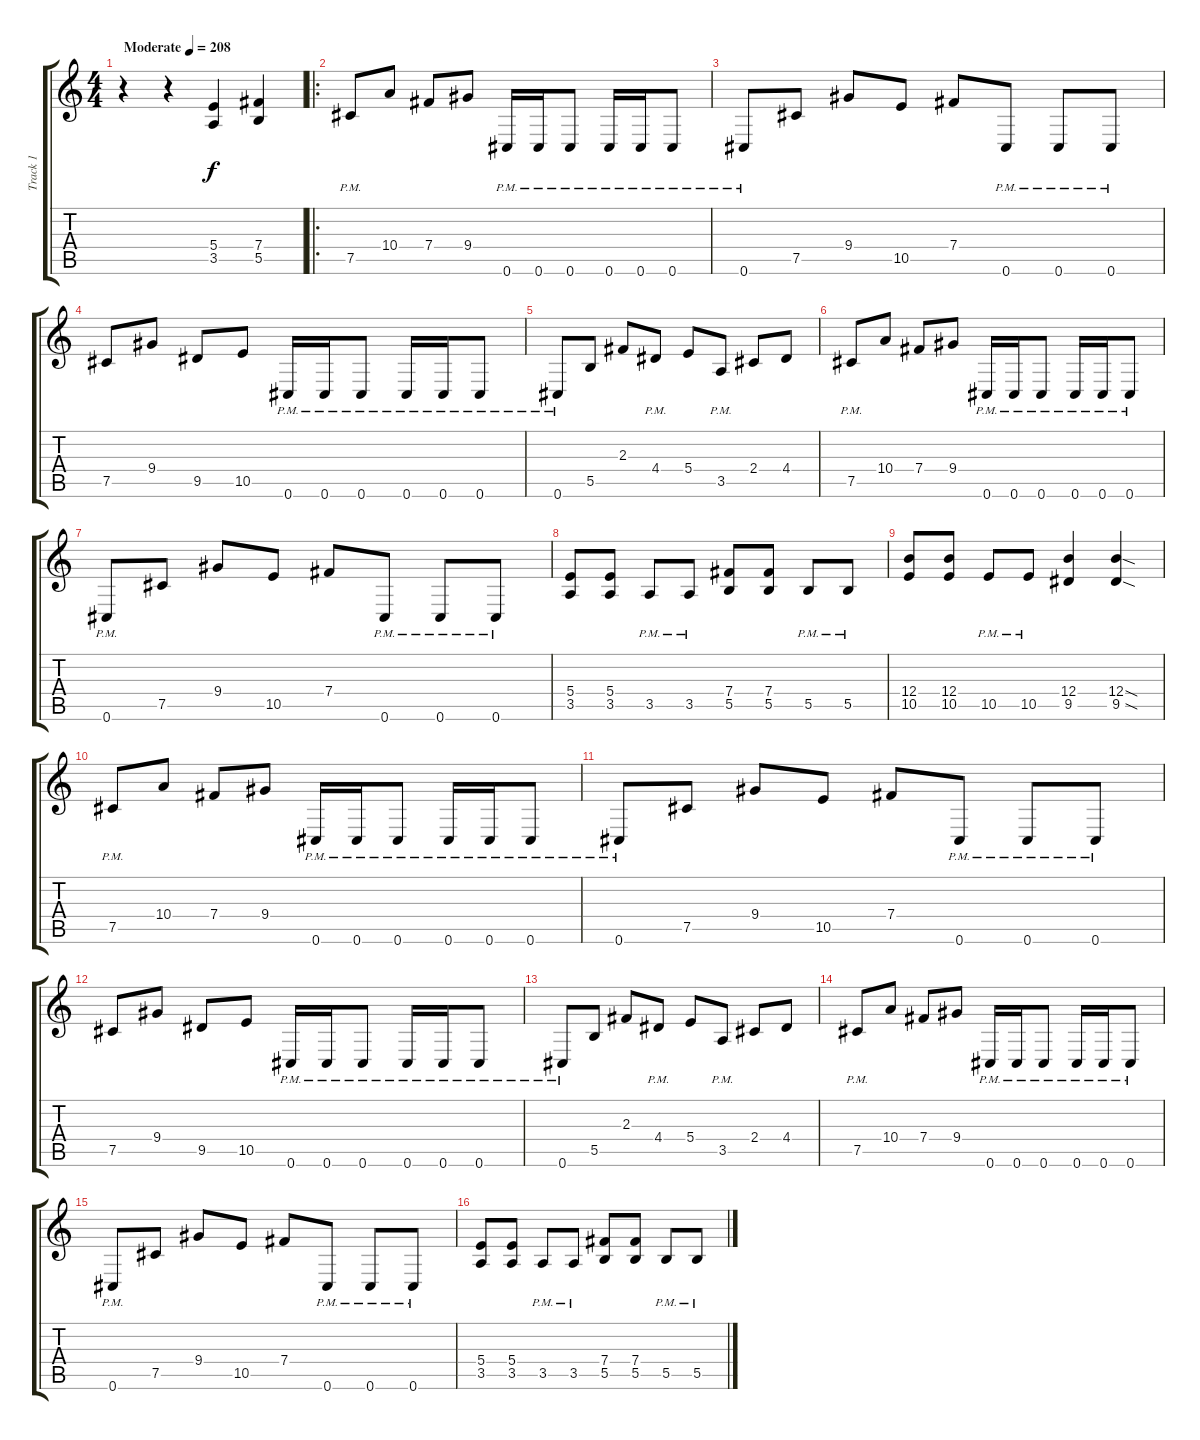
\track ("Track 1" "Track 1") {instrument distortionguitar}
\staff {score tabs}
\tuning (Db4 Ab3 E3 B2 Gb2 Db2) {hide}
\ts (4 4)
\tempo (208 "Moderate")
\clef g2
\ks c
r.4{dy f instrument distortionguitar} r.4 (5.4 3.5).4 (7.4 5.5).4 |
\ro
7.5{pm}.8 10.4.8 7.4.8 9.4.8 0.6{pm}.16 0.6{pm}.16 0.6{pm}.8 0.6{pm}.16 0.6{pm}.16 0.6{pm}.8 |
0.6{pm}.8 7.5.8 9.4.8 10.5.8 7.4.8 0.6{pm}.8 0.6{pm}.8 0.6{pm}.8 |
7.5.8 9.4.8 9.5.8 10.5.8 0.6{pm}.16 0.6{pm}.16 0.6{pm}.8 0.6{pm}.16 0.6{pm}.16 0.6{pm}.8 |
0.6{pm}.8 5.5.8 2.3.8 4.4{pm}.8 5.4.8 3.5{pm}.8 2.4.8 4.4.8 |
7.5{pm}.8 10.4.8 7.4.8 9.4.8 0.6{pm}.16 0.6{pm}.16 0.6{pm}.8 0.6{pm}.16 0.6{pm}.16 0.6{pm}.8 |
0.6{pm}.8 7.5.8 9.4.8 10.5.8 7.4.8 0.6{pm}.8 0.6{pm}.8 0.6{pm}.8 |
(5.4 3.5).8 (5.4 3.5).8 3.5{pm}.8 3.5{pm}.8 (7.4 5.5).8 (7.4 5.5).8 5.5{pm}.8 5.5{pm}.8 |
(12.4 10.5).8 (12.4 10.5).8 10.5{pm}.8 10.5{pm}.8 (12.4 9.5).4 (12.4{sod} 9.5{sod}).4 |
7.5{pm}.8 10.4.8 7.4.8 9.4.8 0.6{pm}.16 0.6{pm}.16 0.6{pm}.8 0.6{pm}.16 0.6{pm}.16 0.6{pm}.8 |
0.6{pm}.8 7.5.8 9.4.8 10.5.8 7.4.8 0.6{pm}.8 0.6{pm}.8 0.6{pm}.8 |
7.5.8 9.4.8 9.5.8 10.5.8 0.6{pm}.16 0.6{pm}.16 0.6{pm}.8 0.6{pm}.16 0.6{pm}.16 0.6{pm}.8 |
0.6{pm}.8 5.5.8 2.3.8 4.4{pm}.8 5.4.8 3.5{pm}.8 2.4.8 4.4.8 |
7.5{pm}.8 10.4.8 7.4.8 9.4.8 0.6{pm}.16 0.6{pm}.16 0.6{pm}.8 0.6{pm}.16 0.6{pm}.16 0.6{pm}.8 |
0.6{pm}.8 7.5.8 9.4.8 10.5.8 7.4.8 0.6{pm}.8 0.6{pm}.8 0.6{pm}.8 |
(5.4 3.5).8 (5.4 3.5).8 3.5{pm}.8 3.5{pm}.8 (7.4 5.5).8 (7.4 5.5).8 5.5{pm}.8 5.5{pm}.8
